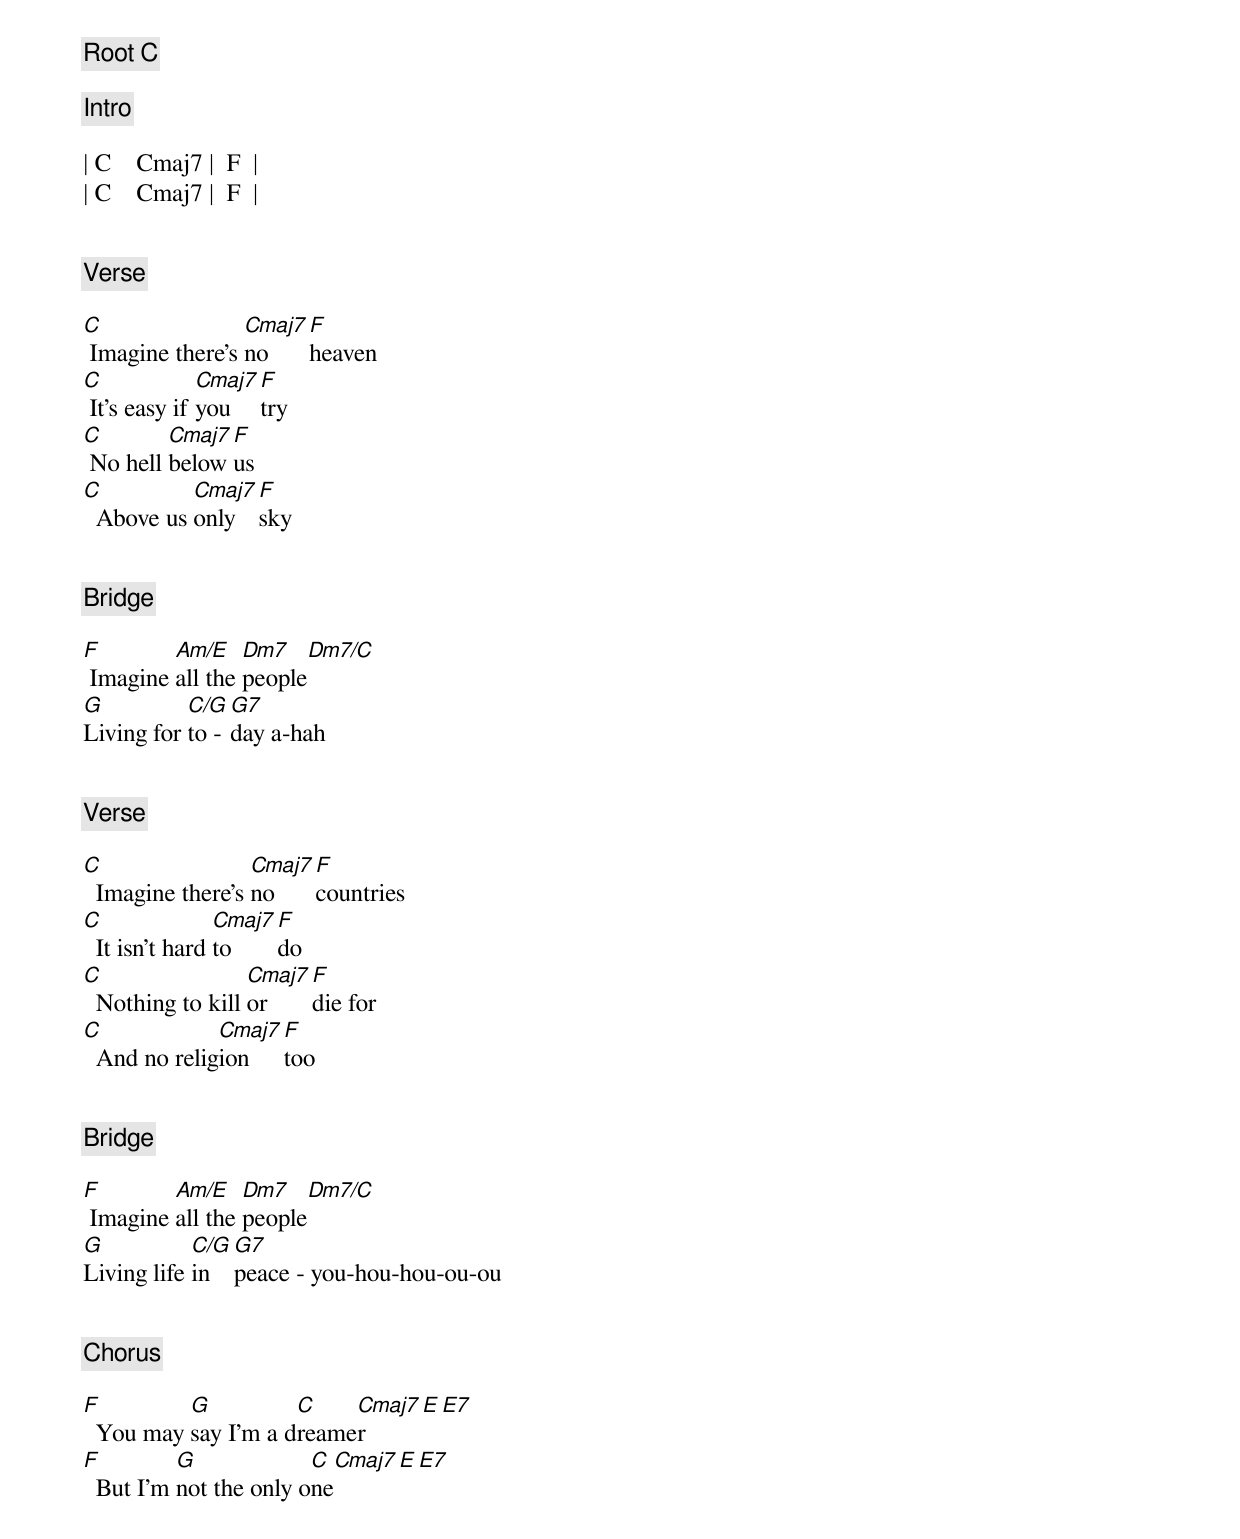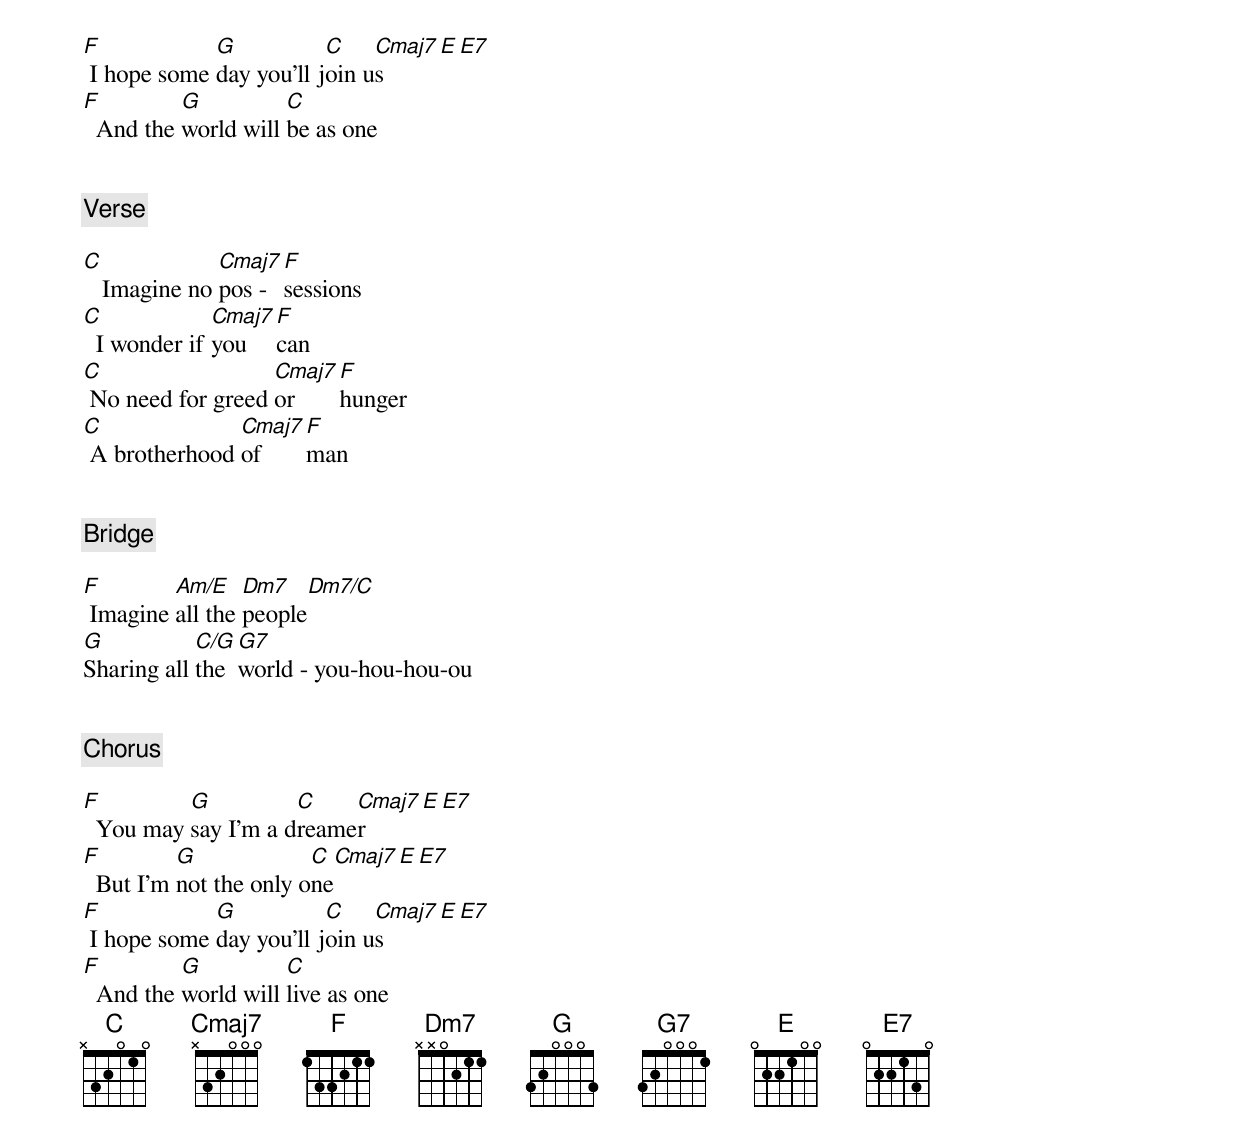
[Root] C

[Intro]

| C    Cmaj7 |  F  |
| C    Cmaj7 |  F  |


[Verse]

C                Cmaj7 F
 Imagine there's no    heaven
C             Cmaj7 F
 It's easy if you   try
C        Cmaj7 F
 No hell below us
C          Cmaj7 F
  Above us only  sky


[Bridge]

F        Am/E    Dm7   Dm7/C
 Imagine all the people
G          C/G  G7
Living for to - day a-hah


[Verse]

C                 Cmaj7 F
  Imagine there's no    countries
C               Cmaj7 F
  It isn't hard to    do
C                 Cmaj7 F
  Nothing to kill or    die for
C             Cmaj7 F
  And no religion   too


[Bridge]

F        Am/E    Dm7   Dm7/C
 Imagine all the people
G           C/G G7
Living life in  peace - you-hou-hou-ou-ou


[Chorus]

F         G          C    Cmaj7  E  E7
  You may say I'm a dreamer
F         G             C  Cmaj7  E  E7
  But I'm not the only one
F            G           C    Cmaj7  E  E7
 I hope some day you'll join us
F         G          C
  And the world will be as one


[Verse]

C             Cmaj7 F
   Imagine no pos - sessions
C             Cmaj7 F
  I wonder if you   can
C                  Cmaj7 F
 No need for greed or    hunger
C              Cmaj7 F
 A brotherhood of    man


[Bridge]

F        Am/E    Dm7   Dm7/C
 Imagine all the people
G           C/G G7
Sharing all the world - you-hou-hou-ou


[Chorus]

F         G          C    Cmaj7  E  E7
  You may say I'm a dreamer
F         G             C  Cmaj7  E  E7
  But I'm not the only one
F            G           C    Cmaj7  E  E7
 I hope some day you'll join us
F         G          C
  And the world will live as one
